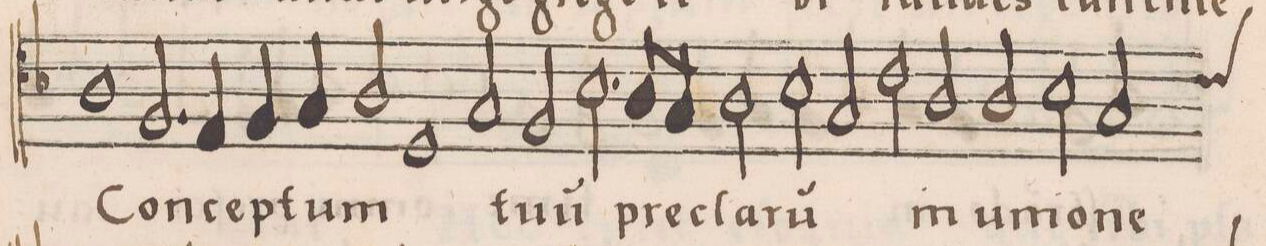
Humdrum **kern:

**kern	**text	**text
*I"ALTVS	*	*
*clefC4	*	*
*k[b-]	*	*
*met(C)	*	*
*M2/1	*	*
1A	Con-	.
2.F/	.	.
4E/	-cep-	.
=20-	=20-	=20-
4F/	.	.
4G/	-tum	.
2A/	.	.
1D	.	.
=21-	=21-	=21-
2G/	tu-	.
2F/	-u(m)	.
2.B-\	pre-	.
8A/L	.	.
8G/J	.	.
=22-	=22-	=22-
2A\	-cla-	.
2B-\	-ru(m)	.
2G/	.	.
2c\	in	.
=23-	=23-	=23-
2A/	u-	.
2A/	-ni-	.
2B-\	-o-	.
*custos:c	*	*
2G/	-ne	.
=24-	=24-	=24-
*-	*-	*-
